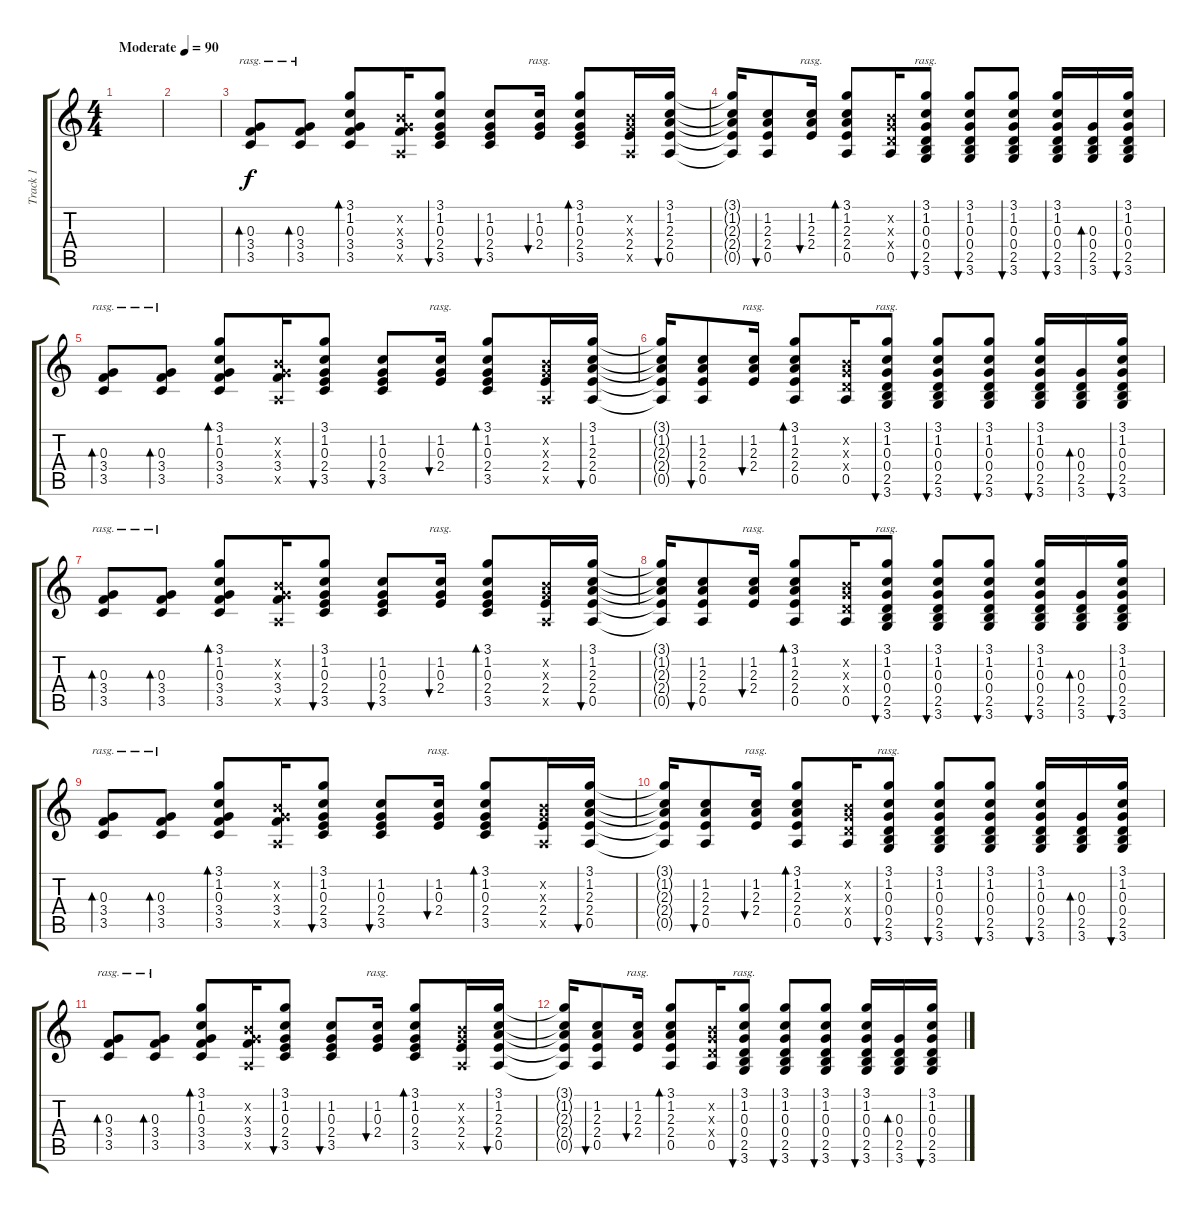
\track ("Track 1" "Track 1") {instrument acousticguitarsteel}
\staff {score tabs}
\tuning (E4 B3 G3 D3 A2 E2) {hide}
\ts (4 4)
\tempo (90 "Moderate")
\clef g2
\ks c
|
|
(0.3 3.4 3.5).8{bd 30 rasg ii} (0.3 3.4 3.5).8{bd 30 rasg ii} (3.1 1.2 0.3 3.4 3.5).8{bd 30} (0.2{x} 0.3{x} 3.4 0.5{x}).16 (3.1 1.2 0.3 2.4 3.5).8{bu 30} (1.2 0.3 2.4 3.5).8{bu 30} (1.2 0.3 2.4).16{bu 30 rasg ii} (3.1 1.2 0.3 2.4 3.5).8{bd 30} (0.2{x} 0.3{x} 2.4 0.5{x}).16 (3.1 1.2 2.3 2.4 0.5).16{bu 30} |
(3.1{t} 1.2{t} 2.3{t} 2.4{t} 0.5{t}).16 (1.2 2.3 2.4 0.5).8{bu 30} (1.2 2.3 2.4).16{bu 30 rasg ii} (3.1 1.2 2.3 2.4 0.5).8{bd 30} (0.2{x} 0.3{x} 0.4{x} 0.5).16 (3.1 1.2 0.3 0.4 2.5 3.6).8{bu 30 rasg ii} (3.1 1.2 0.3 0.4 2.5 3.6).8{bu 30} (3.1 1.2 0.3 0.4 2.5 3.6).8{bu 30} (3.1 1.2 0.3 0.4 2.5 3.6).16{bu 30} (0.3 0.4 2.5 3.6).16{bd 30} (3.1 1.2 0.3 0.4 2.5 3.6).16{bu 30} |
(0.3 3.4 3.5).8{bd 30 rasg ii} (0.3 3.4 3.5).8{bd 30 rasg ii} (3.1 1.2 0.3 3.4 3.5).8{bd 30} (0.2{x} 0.3{x} 3.4 0.5{x}).16 (3.1 1.2 0.3 2.4 3.5).8{bu 30} (1.2 0.3 2.4 3.5).8{bu 30} (1.2 0.3 2.4).16{bu 30 rasg ii} (3.1 1.2 0.3 2.4 3.5).8{bd 30} (0.2{x} 0.3{x} 2.4 0.5{x}).16 (3.1 1.2 2.3 2.4 0.5).16{bu 30} |
(3.1{t} 1.2{t} 2.3{t} 2.4{t} 0.5{t}).16 (1.2 2.3 2.4 0.5).8{bu 30} (1.2 2.3 2.4).16{bu 30 rasg ii} (3.1 1.2 2.3 2.4 0.5).8{bd 30} (0.2{x} 0.3{x} 0.4{x} 0.5).16 (3.1 1.2 0.3 0.4 2.5 3.6).8{bu 30 rasg ii} (3.1 1.2 0.3 0.4 2.5 3.6).8{bu 30} (3.1 1.2 0.3 0.4 2.5 3.6).8{bu 30} (3.1 1.2 0.3 0.4 2.5 3.6).16{bu 30} (0.3 0.4 2.5 3.6).16{bd 30} (3.1 1.2 0.3 0.4 2.5 3.6).16{bu 30} |
(0.3 3.4 3.5).8{bd 30 rasg ii} (0.3 3.4 3.5).8{bd 30 rasg ii} (3.1 1.2 0.3 3.4 3.5).8{bd 30} (0.2{x} 0.3{x} 3.4 0.5{x}).16 (3.1 1.2 0.3 2.4 3.5).8{bu 30} (1.2 0.3 2.4 3.5).8{bu 30} (1.2 0.3 2.4).16{bu 30 rasg ii} (3.1 1.2 0.3 2.4 3.5).8{bd 30} (0.2{x} 0.3{x} 2.4 0.5{x}).16 (3.1 1.2 2.3 2.4 0.5).16{bu 30} |
(3.1{t} 1.2{t} 2.3{t} 2.4{t} 0.5{t}).16 (1.2 2.3 2.4 0.5).8{bu 30} (1.2 2.3 2.4).16{bu 30 rasg ii} (3.1 1.2 2.3 2.4 0.5).8{bd 30} (0.2{x} 0.3{x} 0.4{x} 0.5).16 (3.1 1.2 0.3 0.4 2.5 3.6).8{bu 30 rasg ii} (3.1 1.2 0.3 0.4 2.5 3.6).8{bu 30} (3.1 1.2 0.3 0.4 2.5 3.6).8{bu 30} (3.1 1.2 0.3 0.4 2.5 3.6).16{bu 30} (0.3 0.4 2.5 3.6).16{bd 30} (3.1 1.2 0.3 0.4 2.5 3.6).16{bu 30} |
(0.3 3.4 3.5).8{bd 30 rasg ii} (0.3 3.4 3.5).8{bd 30 rasg ii} (3.1 1.2 0.3 3.4 3.5).8{bd 30} (0.2{x} 0.3{x} 3.4 0.5{x}).16 (3.1 1.2 0.3 2.4 3.5).8{bu 30} (1.2 0.3 2.4 3.5).8{bu 30} (1.2 0.3 2.4).16{bu 30 rasg ii} (3.1 1.2 0.3 2.4 3.5).8{bd 30} (0.2{x} 0.3{x} 2.4 0.5{x}).16 (3.1 1.2 2.3 2.4 0.5).16{bu 30} |
(3.1{t} 1.2{t} 2.3{t} 2.4{t} 0.5{t}).16 (1.2 2.3 2.4 0.5).8{bu 30} (1.2 2.3 2.4).16{bu 30 rasg ii} (3.1 1.2 2.3 2.4 0.5).8{bd 30} (0.2{x} 0.3{x} 0.4{x} 0.5).16 (3.1 1.2 0.3 0.4 2.5 3.6).8{bu 30 rasg ii} (3.1 1.2 0.3 0.4 2.5 3.6).8{bu 30} (3.1 1.2 0.3 0.4 2.5 3.6).8{bu 30} (3.1 1.2 0.3 0.4 2.5 3.6).16{bu 30} (0.3 0.4 2.5 3.6).16{bd 30} (3.1 1.2 0.3 0.4 2.5 3.6).16{bu 30} |
(0.3 3.4 3.5).8{bd 30 rasg ii} (0.3 3.4 3.5).8{bd 30 rasg ii} (3.1 1.2 0.3 3.4 3.5).8{bd 30} (0.2{x} 0.3{x} 3.4 0.5{x}).16 (3.1 1.2 0.3 2.4 3.5).8{bu 30} (1.2 0.3 2.4 3.5).8{bu 30} (1.2 0.3 2.4).16{bu 30 rasg ii} (3.1 1.2 0.3 2.4 3.5).8{bd 30} (0.2{x} 0.3{x} 2.4 0.5{x}).16 (3.1 1.2 2.3 2.4 0.5).16{bu 30} |
(3.1{t} 1.2{t} 2.3{t} 2.4{t} 0.5{t}).16 (1.2 2.3 2.4 0.5).8{bu 30} (1.2 2.3 2.4).16{bu 30 rasg ii} (3.1 1.2 2.3 2.4 0.5).8{bd 30} (0.2{x} 0.3{x} 0.4{x} 0.5).16 (3.1 1.2 0.3 0.4 2.5 3.6).8{bu 30 rasg ii} (3.1 1.2 0.3 0.4 2.5 3.6).8{bu 30} (3.1 1.2 0.3 0.4 2.5 3.6).8{bu 30} (3.1 1.2 0.3 0.4 2.5 3.6).16{bu 30} (0.3 0.4 2.5 3.6).16{bd 30} (3.1 1.2 0.3 0.4 2.5 3.6).16{bu 30}
